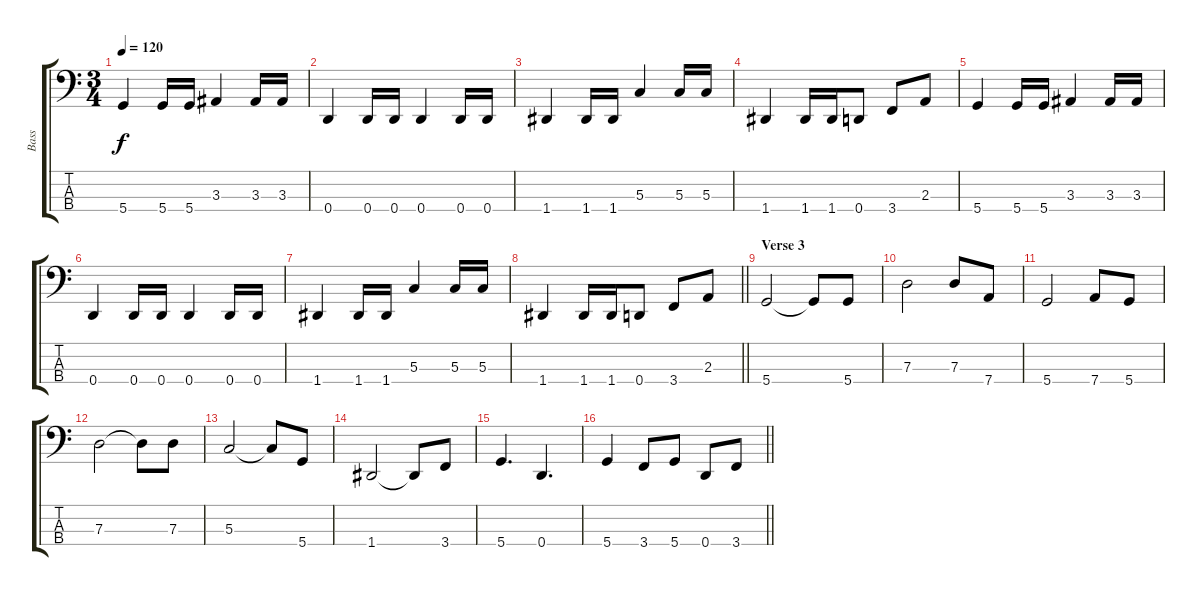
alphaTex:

\track ("Bass" "Bass") {instrument electricbassfinger}
\staff {score tabs}
\tuning (F2 C2 G1 D1) {hide}
\ts (3 4)
\tempo 120
\clef f4
\ks c
5.4.4{dy f} 5.4.16 5.4.16 3.3.4 3.3.16 3.3.16 |
0.4.4 0.4.16 0.4.16 0.4.4 0.4.16 0.4.16 |
1.4.4 1.4.16 1.4.16 5.3.4 5.3.16 5.3.16 |
1.4.4 1.4.16 1.4.16 0.4.8 3.4.8 2.3.8 |
5.4.4 5.4.16 5.4.16 3.3.4 3.3.16 3.3.16 |
0.4.4 0.4.16 0.4.16 0.4.4 0.4.16 0.4.16 |
1.4.4 1.4.16 1.4.16 5.3.4 5.3.16 5.3.16 |
\barLineRight lightlight
1.4.4 1.4.16 1.4.16 0.4.8 3.4.8 2.3.8 |
\section ("" "Verse 3")
5.4.2 5.4{t}.8 5.4.8 |
7.3.2 7.3.8 7.4.8 |
5.4.2 7.4.8 5.4.8 |
7.3.2 7.3{t}.8 7.3.8 |
5.3.2 5.3{t}.8 5.4.8 |
1.4.2 1.4{t}.8 3.4.8 |
5.4.4{d} 0.4.4{d} |
\barLineRight lightlight
5.4.4 3.4.8 5.4.8 0.4.8 3.4.8
